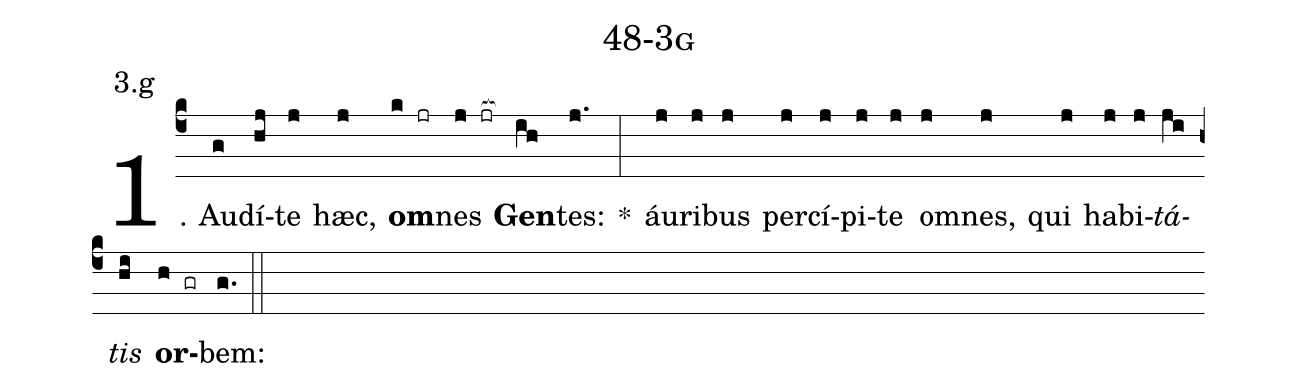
name: 48-3g;
annotation: 3.g;
%%
(c4)1. Au(g)dí(hj)te(j) hæc,(j) <b>om</b>(k jr)nes(j jr[ocb:1{]) <b>Gen</b>(ih[ocb:0}])tes:(j.) *(:) áu(j)ri(j)bus(j) per(j)cí(j)pi(j)te(j) om(j)nes,(j) qui(j) ha(j)bi(j)<i>tá</i>(ji)<i>tis</i>(hi) <b>or</b>(h gr)bem:(g.) (::)
